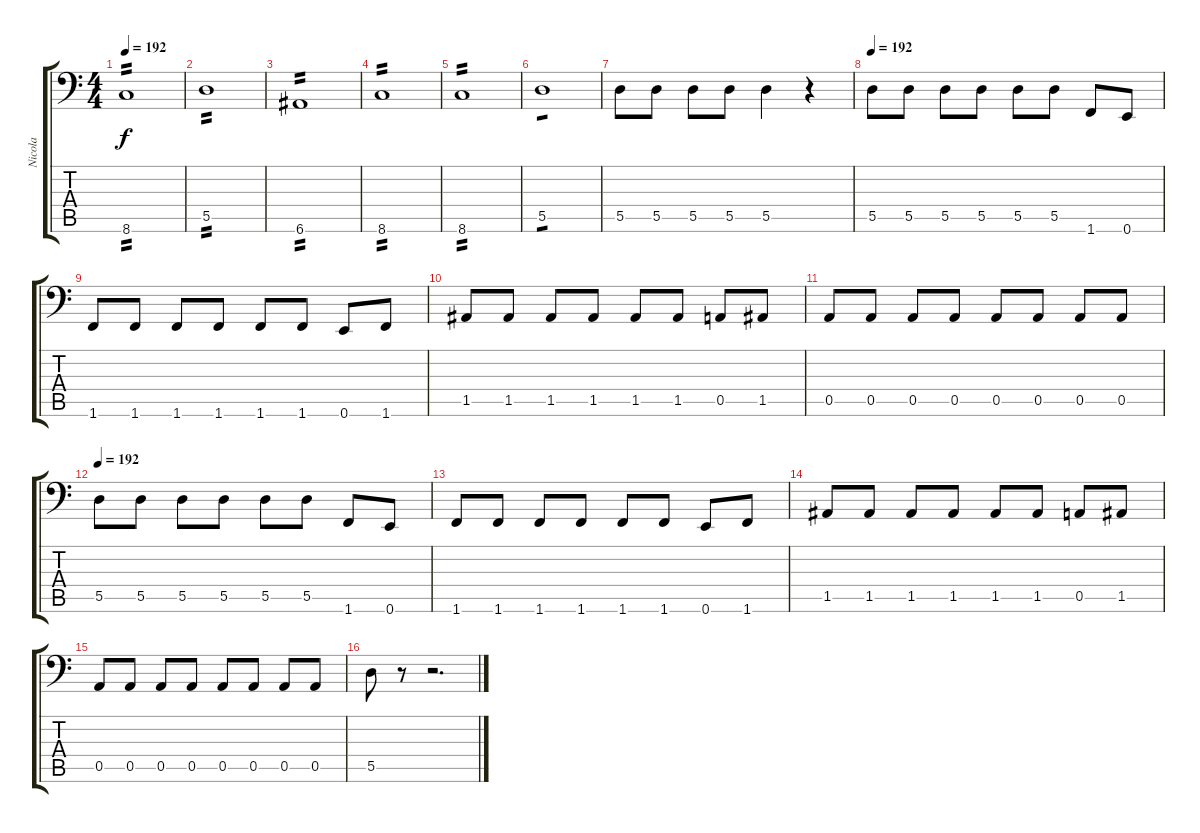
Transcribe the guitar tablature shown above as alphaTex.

\track ("Nicola" "Nicola") {instrument electricbasspick}
\staff {score tabs}
\tuning (E3 B2 G2 D2 A1 E1) {hide}
\ts (4 4)
\tempo 192
\clef f4
\ks c
8.6.1{tp 2 dy f} |
5.5.1{tp 2} |
6.6.1{tp 2} |
8.6.1{tp 2} |
8.6.1{tp 2} |
5.5.1{tp 1} |
5.5.8 5.5.8 5.5.8 5.5.8 5.5.4 r.4 |
\tempo 192
5.5.8 5.5.8 5.5.8 5.5.8 5.5.8 5.5.8 1.6.8 0.6.8 |
1.6.8 1.6.8 1.6.8 1.6.8 1.6.8 1.6.8 0.6.8 1.6.8 |
1.5.8 1.5.8 1.5.8 1.5.8 1.5.8 1.5.8 0.5.8 1.5.8 |
0.5.8 0.5.8 0.5.8 0.5.8 0.5.8 0.5.8 0.5.8 0.5.8 |
\tempo 192
5.5.8 5.5.8 5.5.8 5.5.8 5.5.8 5.5.8 1.6.8 0.6.8 |
1.6.8 1.6.8 1.6.8 1.6.8 1.6.8 1.6.8 0.6.8 1.6.8 |
1.5.8 1.5.8 1.5.8 1.5.8 1.5.8 1.5.8 0.5.8 1.5.8 |
0.5.8 0.5.8 0.5.8 0.5.8 0.5.8 0.5.8 0.5.8 0.5.8 |
5.5.8 r.8 r.2{d}
